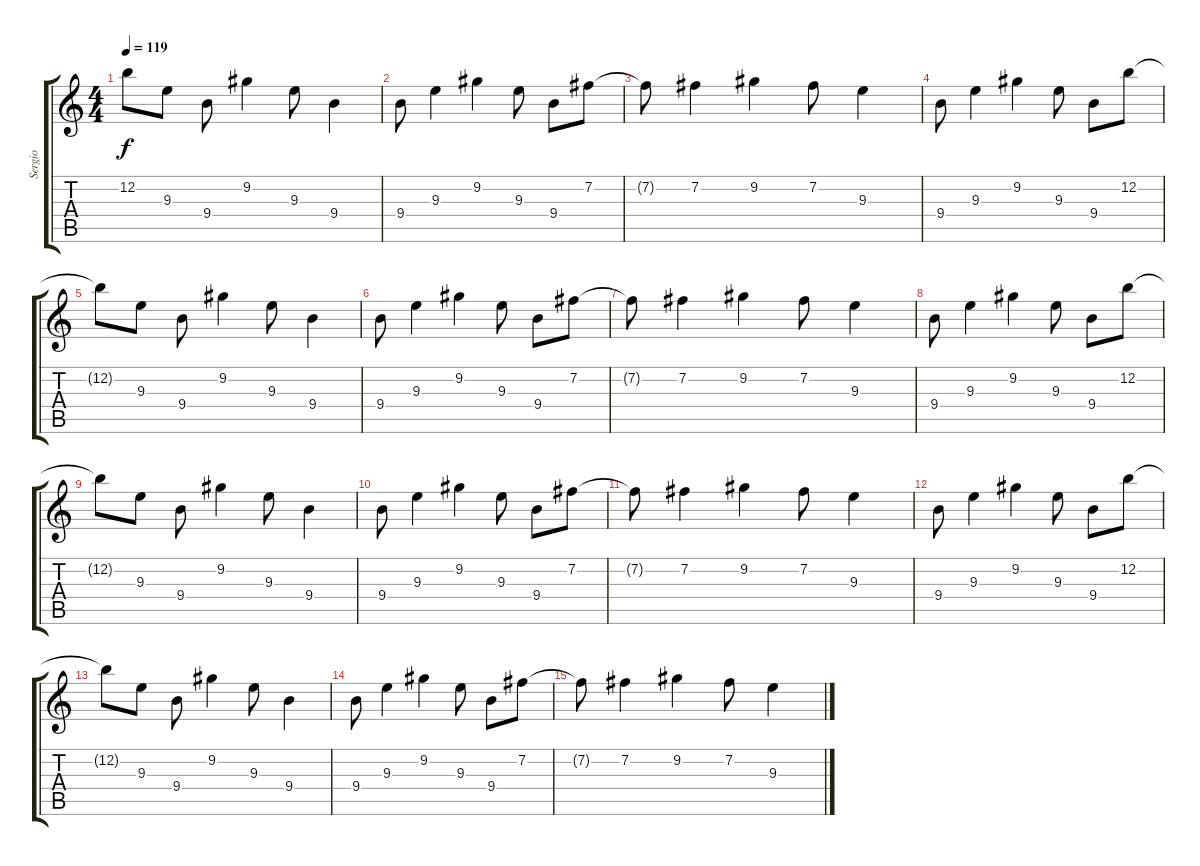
\track ("Sergio" "Sergio") {instrument acousticguitarnylon}
\staff {score tabs}
\tuning (E4 B3 G3 D3 A2 E2) {hide}
\ts (4 4)
\tempo 119
\clef g2
\ks c
12.2{t}.8{dy f} 9.3.8 9.4.8 9.2.4 9.3.8 9.4.4 |
9.4.8 9.3.4 9.2.4 9.3.8 9.4.8 7.2.8 |
7.2{t}.8 7.2.4 9.2.4 7.2.8 9.3.4 |
9.4.8 9.3.4 9.2.4 9.3.8 9.4.8 12.2.8 |
12.2{t}.8 9.3.8 9.4.8 9.2.4 9.3.8 9.4.4 |
9.4.8 9.3.4 9.2.4 9.3.8 9.4.8 7.2.8 |
7.2{t}.8 7.2.4 9.2.4 7.2.8 9.3.4 |
9.4.8 9.3.4 9.2.4 9.3.8 9.4.8 12.2.8 |
12.2{t}.8 9.3.8 9.4.8 9.2.4 9.3.8 9.4.4 |
9.4.8 9.3.4 9.2.4 9.3.8 9.4.8 7.2.8 |
7.2{t}.8 7.2.4 9.2.4 7.2.8 9.3.4 |
9.4.8{volume 0} 9.3.4 9.2.4 9.3.8 9.4.8 12.2.8 |
12.2{t}.8 9.3.8 9.4.8 9.2.4 9.3.8 9.4.4 |
9.4.8 9.3.4 9.2.4 9.3.8 9.4.8 7.2.8 |
7.2{t}.8 7.2.4 9.2.4 7.2.8 9.3.4
